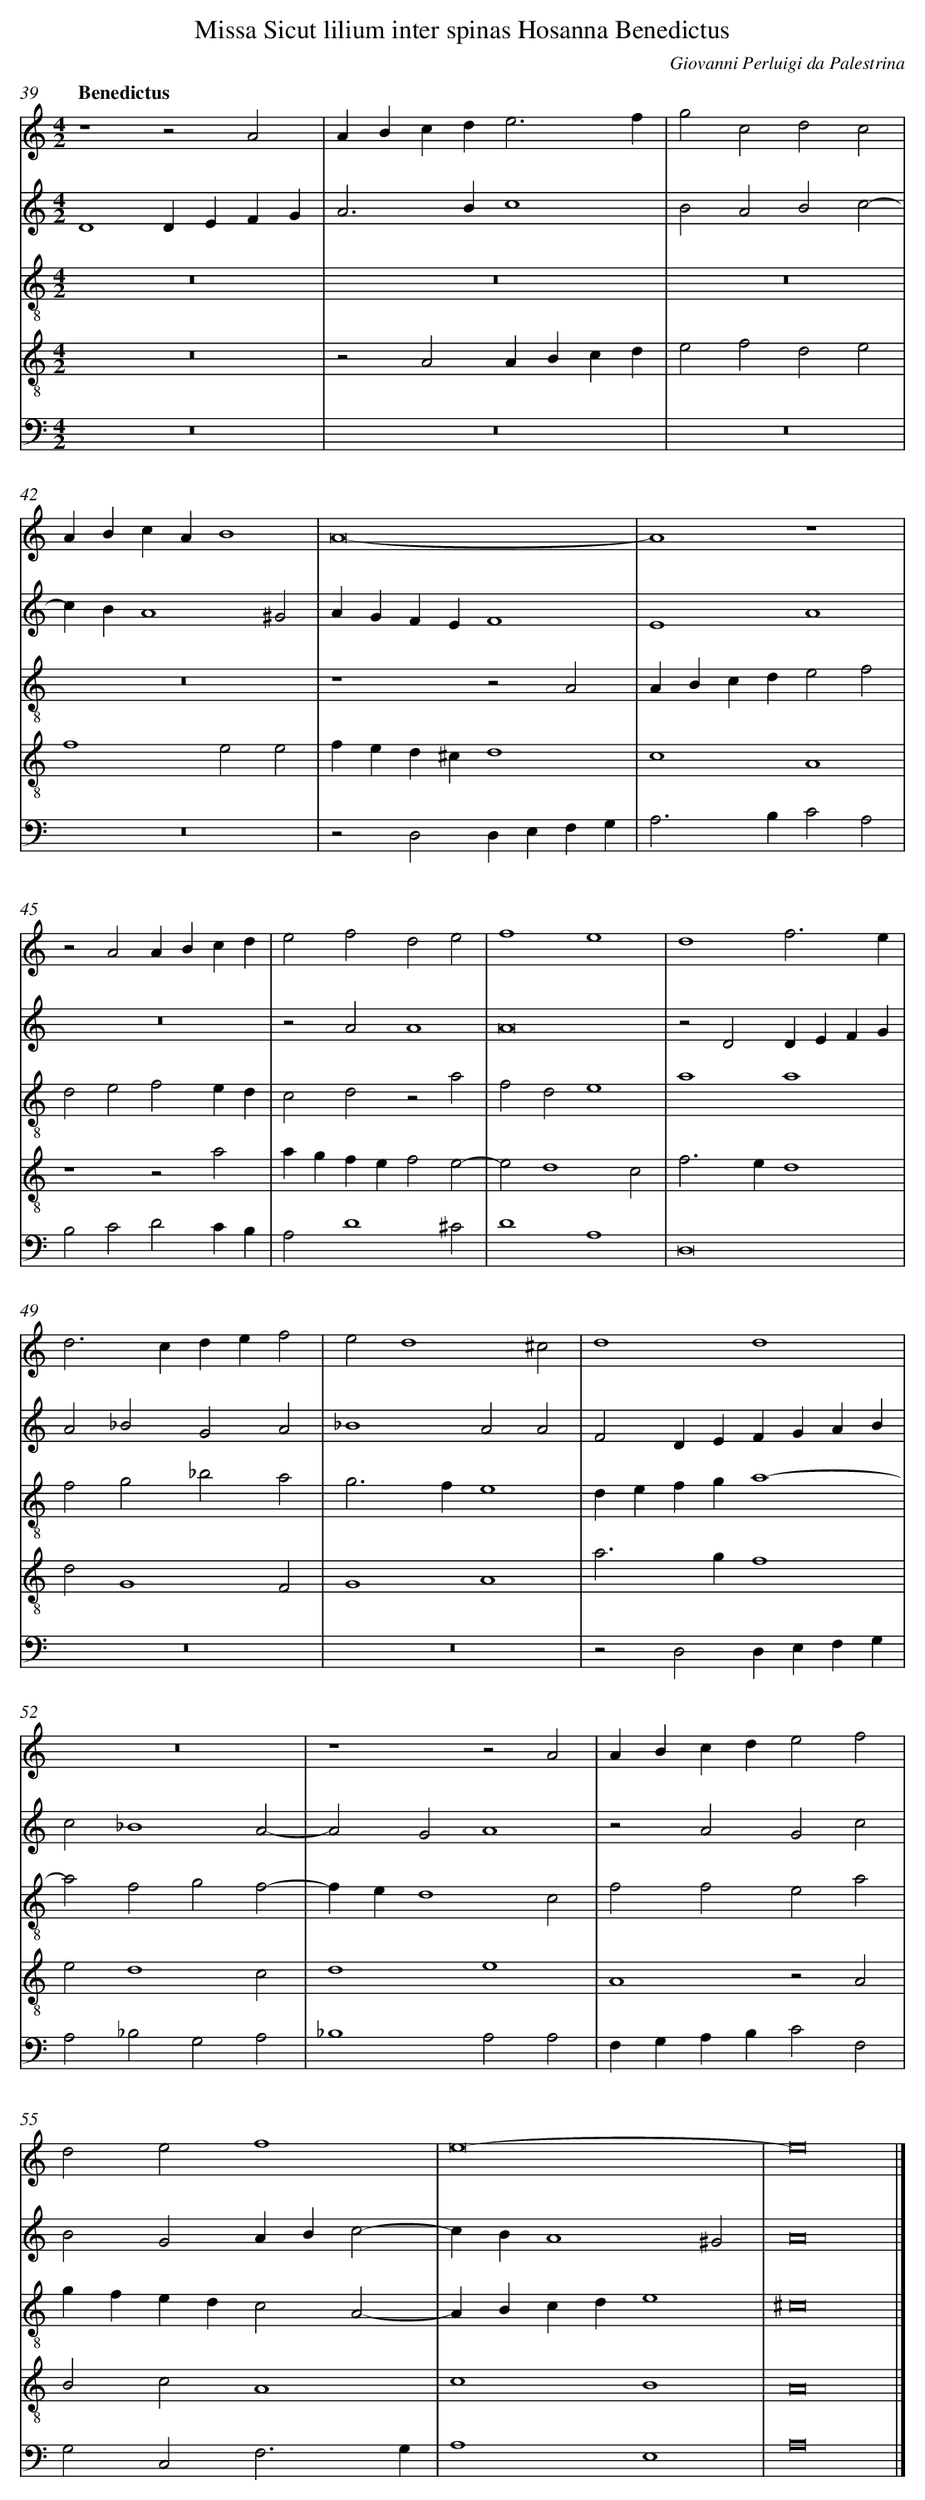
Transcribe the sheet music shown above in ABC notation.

X:1
T: Missa Sicut lilium inter spinas Hosanna Benedictus
C: Giovanni Perluigi da Palestrina
L: 1/4
M: 4/2
Q: "Benedictus"
V: 1 clef=treble
V: 2 clef=treble
V: 3 clef=treble-8
V: 4 clef=treble-8
V: 5 clef=bass
K: C
[V:1] z4z2A2 |
[V:2] D4DEFG |
[V:3] z8 |
[V:4] z8 |
[V:5] z8 |
[V:1] ABcd2<e2f |
[V:2] A2>B2c4 |
[V:3] z8 |
[V:4] z2A2ABcd |
[V:5] z8 |
[V:1] g2c2d2c2 |
[V:2] B2A2B2c2- |
[V:3] z8 |
[V:4] e2f2d2e2 |
[V:5] z8 |
[V:1] ABcAB4 |
[V:2] cBA4^G2 |
[V:3] z8 |
[V:4] f4e2e2 |
[V:5] z8 |
[V:1] A8- |
[V:2] AGFEF4 |
[V:3] z4z2A2 |
[V:4] fed^cd4 |
[V:5] z2D,2D,E,F,G, |
[V:1] A4z4 |
[V:2] E4A4 |
[V:3] ABcde2f2 |
[V:4] c4A4 |
[V:5] A,2>B,2C2A,2 |
[V:1] z2A2ABcd |
[V:2] z8 |
[V:3] d2e2f2ed |
[V:4] z4z2a2 |
[V:5] B,2C2D2CB, |
[V:1] e2f2d2e2 |
[V:2] z2A2A4 |
[V:3] c2d2z2a2 |
[V:4] agfef2e2- |
[V:5] A,2D4^C2 |
[V:1] f4e4 |
[V:2] A8 |
[V:3] f2d2e4 |
[V:4] e2d4c2 |
[V:5] D4A,4 |
[V:1] d4f3e |
[V:2] z2D2DEFG |
[V:3] a4a4 |
[V:4] f2>e2d4 |
[V:5] D,8 |
[V:1] d2>c2def2 |
[V:2] A2_B2G2A2 |
[V:3] f2g2_b2a2 |
[V:4] d2G4F2 |
[V:5] z8 |
[V:1] e2d4^c2 |
[V:2] _B4A2A2 |
[V:3] g2>f2e4 |
[V:4] G4A4 |
[V:5] z8 |
[V:1] d4d4 |
[V:2] F2DEFGAB |
[V:3] defga4- |
[V:4] a2>g2f4 |
[V:5] z2D,2D,E,F,G, |
[V:1] z8 |
[V:2] c2_B4A2- |
[V:3] a2f2g2f2- |
[V:4] e2d4c2 |
[V:5] A,2_B,2G,2A,2 |
[V:1] z4z2A2 |
[V:2] A2G2A4 |
[V:3] fed4c2 |
[V:4] d4e4 |
[V:5] _B,4A,2A,2 |
[V:1] ABcde2f2 |
[V:2] z2A2G2c2 |
[V:3] f2f2e2a2 |
[V:4] A4z2A2 |
[V:5] F,G,A,B,C2F,2 |
[V:1] d2e2f4 |
[V:2] B2G2ABc2- |
[V:3] gfedc2A2- |
[V:4] B2c2A4 |
[V:5] G,2C,2F,3G, |
[V:1] e8- |
[V:2] cBA4^G2 |
[V:3] ABcde4 |
[V:4] c4B4 |
[V:5] A,4E,4 |
[V:1] e8 |]
[V:2] A8 |]
[V:3] ^c8 |]
[V:4] A8 |]
[V:5] A,8 |]
